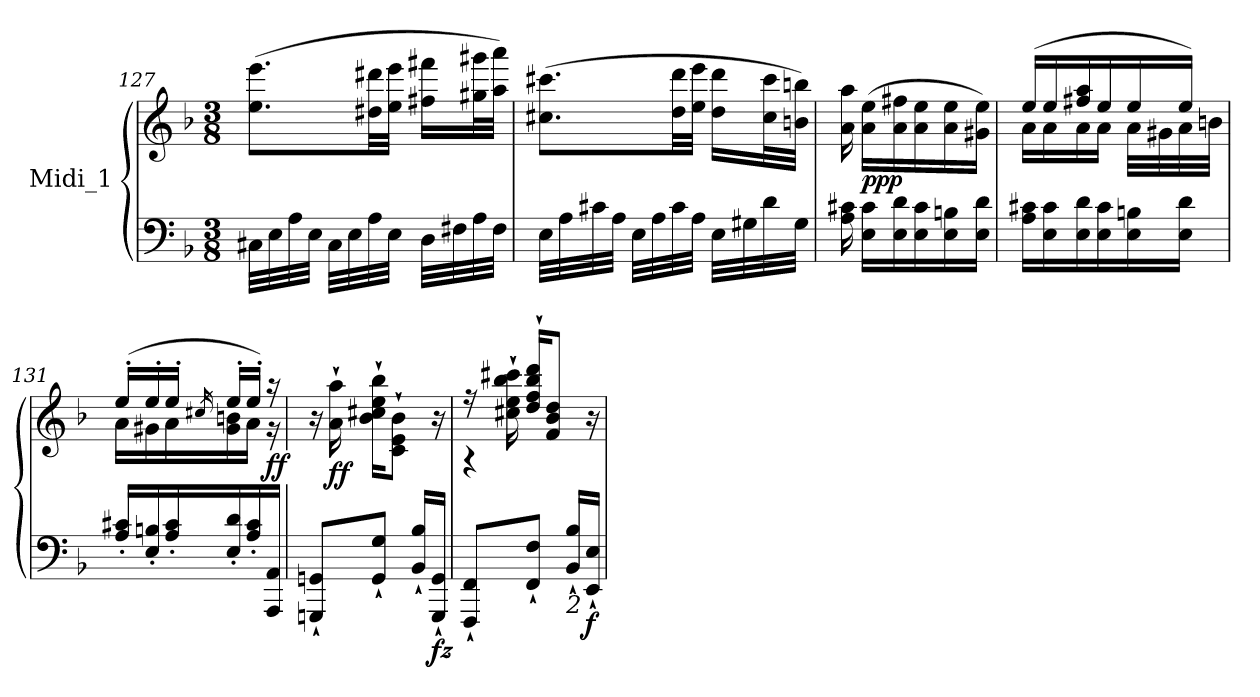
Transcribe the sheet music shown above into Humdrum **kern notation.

**kern	**kern	**dynam
*part1	*part1	*part1
*staff2	*staff1	*staff1/2
*I"Midi_1	*	*
!!LO:PB:g=z
*clefF4	*clefG2	*
*k[b-]	*k[b-]	*
*F:	*F:	*
*M3/8	*M3/8	*
=127	=127	=127
32C#X\LLL	(>8.ee\ 8.eee\L	.
32E\	.	.
32A\	.	.
32E\JJJ	.	.
32C#\LLL	.	.
32E\	.	.
32A\	32dd#X\ 32ddd#X\LL	.
32E\JJJ	32ee\ 32eee\JJJ	.
32D\LLL	16ff#X\ 16fff#X\LL	.
32F#X\	.	.
32A\	32gg#X\ 32ggg#X\L	.
32F#\JJJ	32aa\ 32aaa\JJJ)	.
=128	=128	=128
32E\LLL	(>8.cc#X\ 8.ccc#X\L	.
32A\	.	.
32c#X\	.	.
32A\JJJ	.	.
32E\LLL	.	.
32A\	.	.
32c#\	32dd\ 32ddd\LL	.
32A\JJJ	32ee\ 32eee\JJJ	.
32E\LLL	16dd\ 16ddd\LL	.
32G#X\	.	.
32d\	32cc#\ 32ccc#\L	.
32G#\JJJ	32bn\ 32bbn\JJJ)	.
=129	=129	=129
16A\ 16c#X\	16a\ 16aa\	.
!	!	!LO:DY:b
16E\ 16c#\LL	(>16a\ 16ee\LL	ppp
16E\ 16d\	16a\ 16ff#X\	.
16E\ 16c#\	16a\ 16ee\	.
16E\ 16Bn\	16a\ 16ee\	.
16E\ 16d\JJ	16g#X\ 16ee\JJ)	.
=130	=130	=130
*	*^	*
16A\ 16c#X\LL	(>16ee/LL	16a\LL	.
16E\ 16c#\	16ee/	16a\	.
16E\ 16d\	16ff#X/ 16aa/	16a\	.
16E\ 16c#\	16ee/	16a\JJ	.
16E\ 16Bn\	16ee/	32a\LLL	.
.	.	32g#X\	.
16E\ 16d\JJ	16ee/JJ)	32a\	.
.	.	32bn\JJJ	.
!!LO:LB:g=z	!!
=131	=131	=131	=131
16A/' 16c#X/'LL	(>16ee'/LL	16a\LL	.
16E/' 16Bn/'	16ee'/	16g#X\	.
16A/' 16c#/'	16ee'/JJ	16a\	.
.	16qcc#X/	.	.
16E/' 16d/'	16ee'/LL	16g#\ 16bn\	.
16A/' 16c#/'	16ee'/JJ)	16a\JJ	.
!	!	!	!LO:DY:a=2
16AAA/ 16AA/JJ	16r	16r	ff
*	*v	*v	*
=132	=132	=132
8GGGni/` 8GGni/`L	16r	.
!	!	!LO:DY:b
.	16a\` 16aa\`	ff
8GG/` 8G/`J	16b-\` 16cc#X\` 16ee\` 16bb-\`KL	.
.	8c\` 8e\` 8b-\`J	.
16BB-/` 16B-/`LL	.	.
!	!	!LO:DY:b=2
16GGG/` 16GG/`JJ	16r	fz
=133	=133	=133
*	*^	*
8FFF/` 8FF/`L	16r	4r	.
.	16cc#X\` 16ee\` 16bb-\` 16ccc#X\`	.	.
8FF/` 8F/`J	16dd/` 16ff/` 16bb-/` 16ddd/`KL	.	.
.	8f/ 8b-/ 8dd/J	.	.
!LO:TX:b:i:t=2	!	!	!
16BB-/` 16B-/`LL	.	8ryy	.
!	!	!	!LO:DY:b=2
16EE/` 16E/`JJ	16r	.	f
*	*v	*v	*
=	=	=
*-	*-	*-
